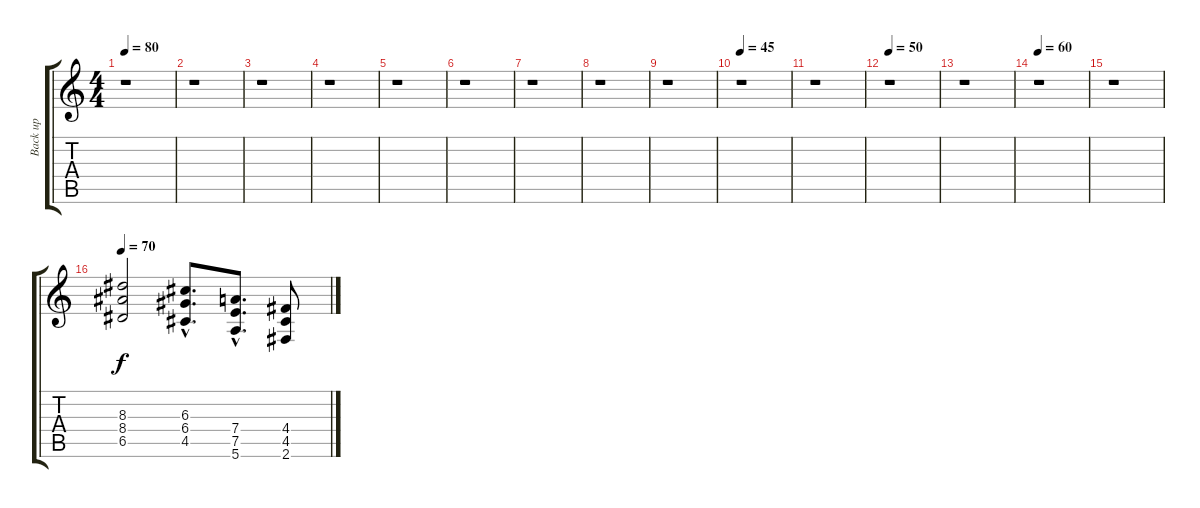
\track ("Back up" "Back up") {instrument distortionguitar}
\staff {score tabs}
\tuning (E4 B3 G3 D3 A2 E2) {hide}
\ts (4 4)
\tempo 80
\clef g2
\ks c
r.1{dy f} |
r.1 |
r.1 |
r.1 |
r.1 |
r.1 |
r.1 |
r.1 |
r.1 |
\tempo 45
r.1 |
r.1 |
\tempo 50
r.1 |
r.1 |
\tempo 60
r.1 |
r.1 |
\tempo 70
(8.3 8.4 6.5).2 (6.3{hac} 6.4{hac} 4.5{hac}).8{d} (7.4{hac} 7.5{hac} 5.6{hac}).8{d} (4.4 4.5 2.6).8
